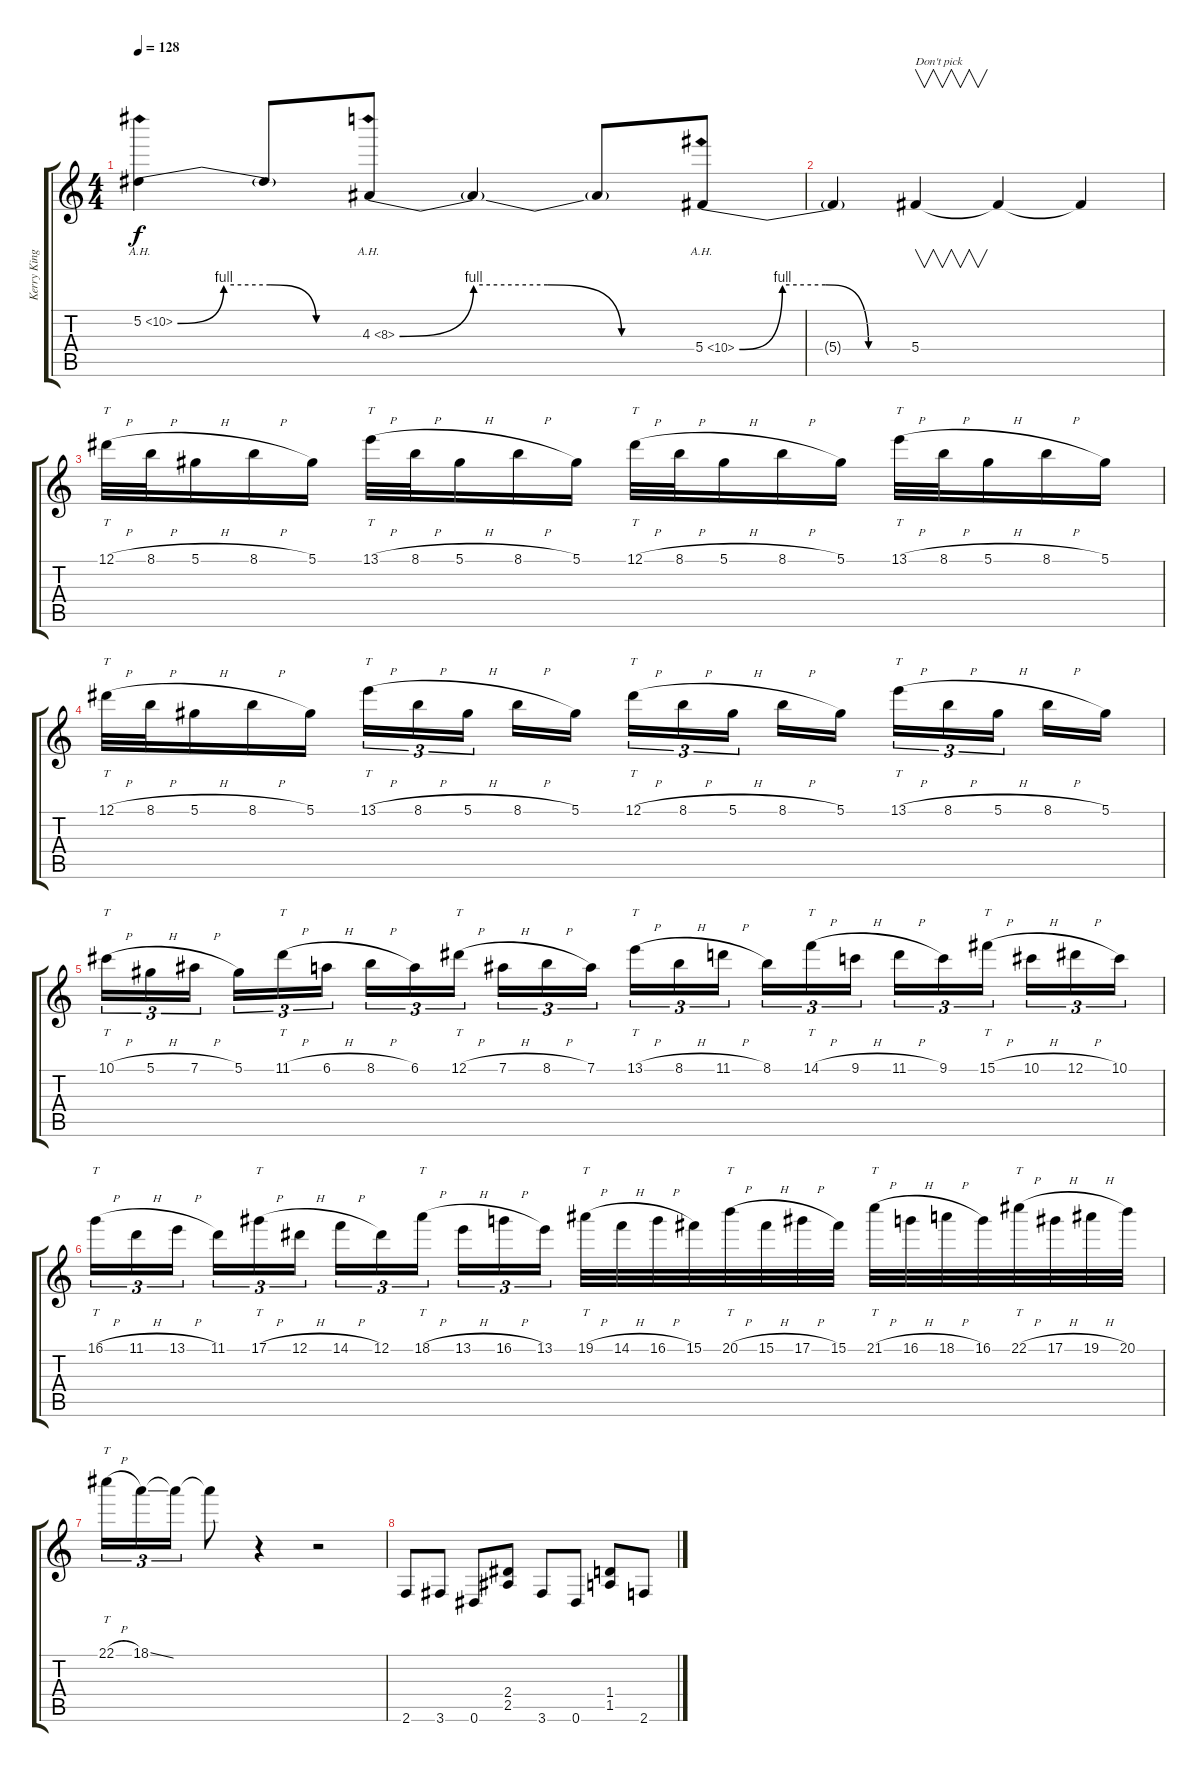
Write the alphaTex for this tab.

\track ("Kerry King" "Kerry King") {instrument distortionguitar}
\staff {score tabs}
\tuning (Eb4 Bb3 Gb3 Db3 Ab2 Eb2) {hide}
\ts (4 4)
\tempo 128
\clef g2
\ks c
5.2{be (custom 0 0 15 4 30 4 45 0 60 0) ah 5}.4{dy f} 5.2{t}.8 4.3{be (custom 0 0 15 4 30 4 45 0 60 0) ah 4}.8 4.3{t}.4 4.3{t}.8 5.4{be (custom 0 0 15 4 30 4 45 0 60 0) ah 5}.8 |
5.4{t}.4 5.4.4{v txt "Don't pick"} 5.4{t}.4 5.4{t}.4 |
12.1{h}.32{tt} 8.1{h}.32 5.1{h}.16 8.1{h}.16 5.1.16 13.1{h}.32{tt} 8.1{h}.32 5.1{h}.16 8.1{h}.16 5.1.16 12.1{h}.32{tt} 8.1{h}.32 5.1{h}.16 8.1{h}.16 5.1.16 13.1{h}.32{tt} 8.1{h}.32 5.1{h}.16 8.1{h}.16 5.1.16 |
12.1{h}.32{tt} 8.1{h}.32 5.1{h}.16 8.1{h}.16 5.1.16 13.1{h}.16{tt tu (3 2)} 8.1{h}.16{tu (3 2)} 5.1{h}.16{tu (3 2)} 8.1{h}.16 5.1.16 12.1{h}.16{tt tu (3 2)} 8.1{h}.16{tu (3 2)} 5.1{h}.16{tu (3 2)} 8.1{h}.16 5.1.16 13.1{h}.16{tt tu (3 2)} 8.1{h}.16{tu (3 2)} 5.1{h}.16{tu (3 2)} 8.1{h}.16 5.1.16 |
10.1{h}.16{tt tu (3 2)} 5.1{h}.16{tu (3 2)} 7.1{h}.16{tu (3 2)} 5.1.16{tu (3 2)} 11.1{h}.16{tt tu (3 2)} 6.1{h}.16{tu (3 2)} 8.1{h}.16{tu (3 2)} 6.1.16{tu (3 2)} 12.1{h}.16{tt tu (3 2)} 7.1{h}.16{tu (3 2)} 8.1{h}.16{tu (3 2)} 7.1.16{tu (3 2)} 13.1{h}.16{tt tu (3 2)} 8.1{h}.16{tu (3 2)} 11.1{h}.16{tu (3 2)} 8.1.16{tu (3 2)} 14.1{h}.16{tt tu (3 2)} 9.1{h}.16{tu (3 2)} 11.1{h}.16{tu (3 2)} 9.1.16{tu (3 2)} 15.1{h}.16{tt tu (3 2)} 10.1{h}.16{tu (3 2)} 12.1{h}.16{tu (3 2)} 10.1.16{tu (3 2)} |
16.1{h}.16{tt tu (3 2)} 11.1{h}.16{tu (3 2)} 13.1{h}.16{tu (3 2)} 11.1.16{tu (3 2)} 17.1{h}.16{tt tu (3 2)} 12.1{h}.16{tu (3 2)} 14.1{h}.16{tu (3 2)} 12.1.16{tu (3 2)} 18.1{h}.16{tt tu (3 2)} 13.1{h}.16{tu (3 2)} 16.1{h}.16{tu (3 2)} 13.1.16{tu (3 2)} 19.1{h}.32{tt} 14.1{h}.32 16.1{h}.32 15.1.32 20.1{h}.32{tt} 15.1{h}.32 17.1{h}.32 15.1.32 21.1{h}.32{tt} 16.1{h}.32 18.1{h}.32 16.1.32 22.1{h}.32{tt} 17.1{h}.32 19.1{h}.32 20.1.32 |
22.1{h}.16{tt tu (3 2)} 18.1{ss}.16{tu (3 2)} 18.1{t}.16{tu (3 2)} 18.1{t}.8 r.4 r.2 |
2.6.8 3.6.8 0.6.8 (2.4 2.5).8 3.6.8 0.6.8 (1.4 1.5).8 2.6.8
